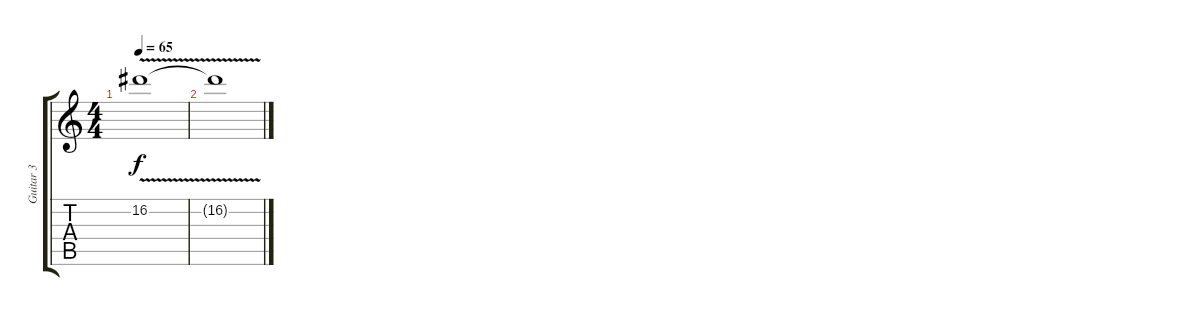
\track ("Guitar 3" "Guitar 3") {instrument overdrivenguitar}
\staff {score tabs}
\tuning (E4 B3 G3 D3 A2 E2) {hide}
\ts (4 4)
\tempo 65
\clef g2
\ks c
16.2{v}.1{dy f volume 0} |
16.2{t}.1
